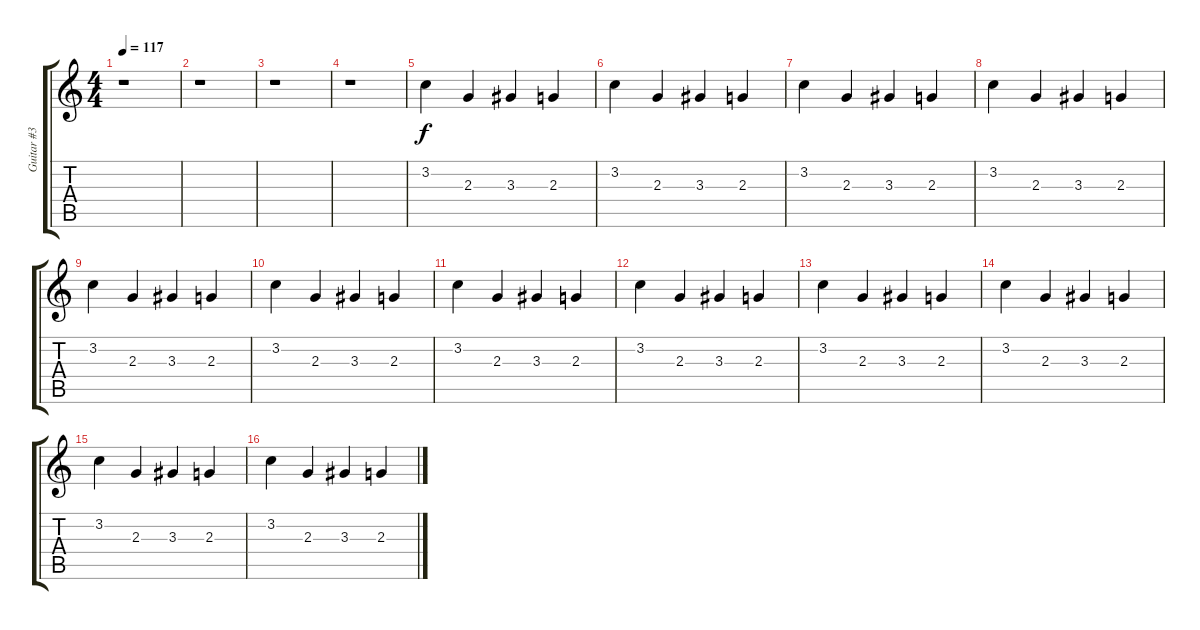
\track ("Guitar #3" "Guitar #3") {instrument distortionguitar}
\staff {score tabs}
\tuning (D4 A3 F3 C3 G2 C2) {hide}
\ts (4 4)
\tempo 117
\clef g2
\ks c
r.1{dy f} |
r.1 |
r.1 |
r.1 |
3.2.4 2.3.4 3.3.4 2.3.4 |
3.2.4 2.3.4 3.3.4 2.3.4 |
3.2.4 2.3.4 3.3.4 2.3.4 |
3.2.4 2.3.4 3.3.4 2.3.4 |
3.2.4 2.3.4 3.3.4 2.3.4 |
3.2.4 2.3.4 3.3.4 2.3.4 |
3.2.4 2.3.4 3.3.4 2.3.4 |
3.2.4 2.3.4 3.3.4 2.3.4 |
3.2.4 2.3.4 3.3.4 2.3.4 |
3.2.4 2.3.4 3.3.4 2.3.4 |
3.2.4 2.3.4 3.3.4 2.3.4 |
3.2.4 2.3.4 3.3.4 2.3.4
